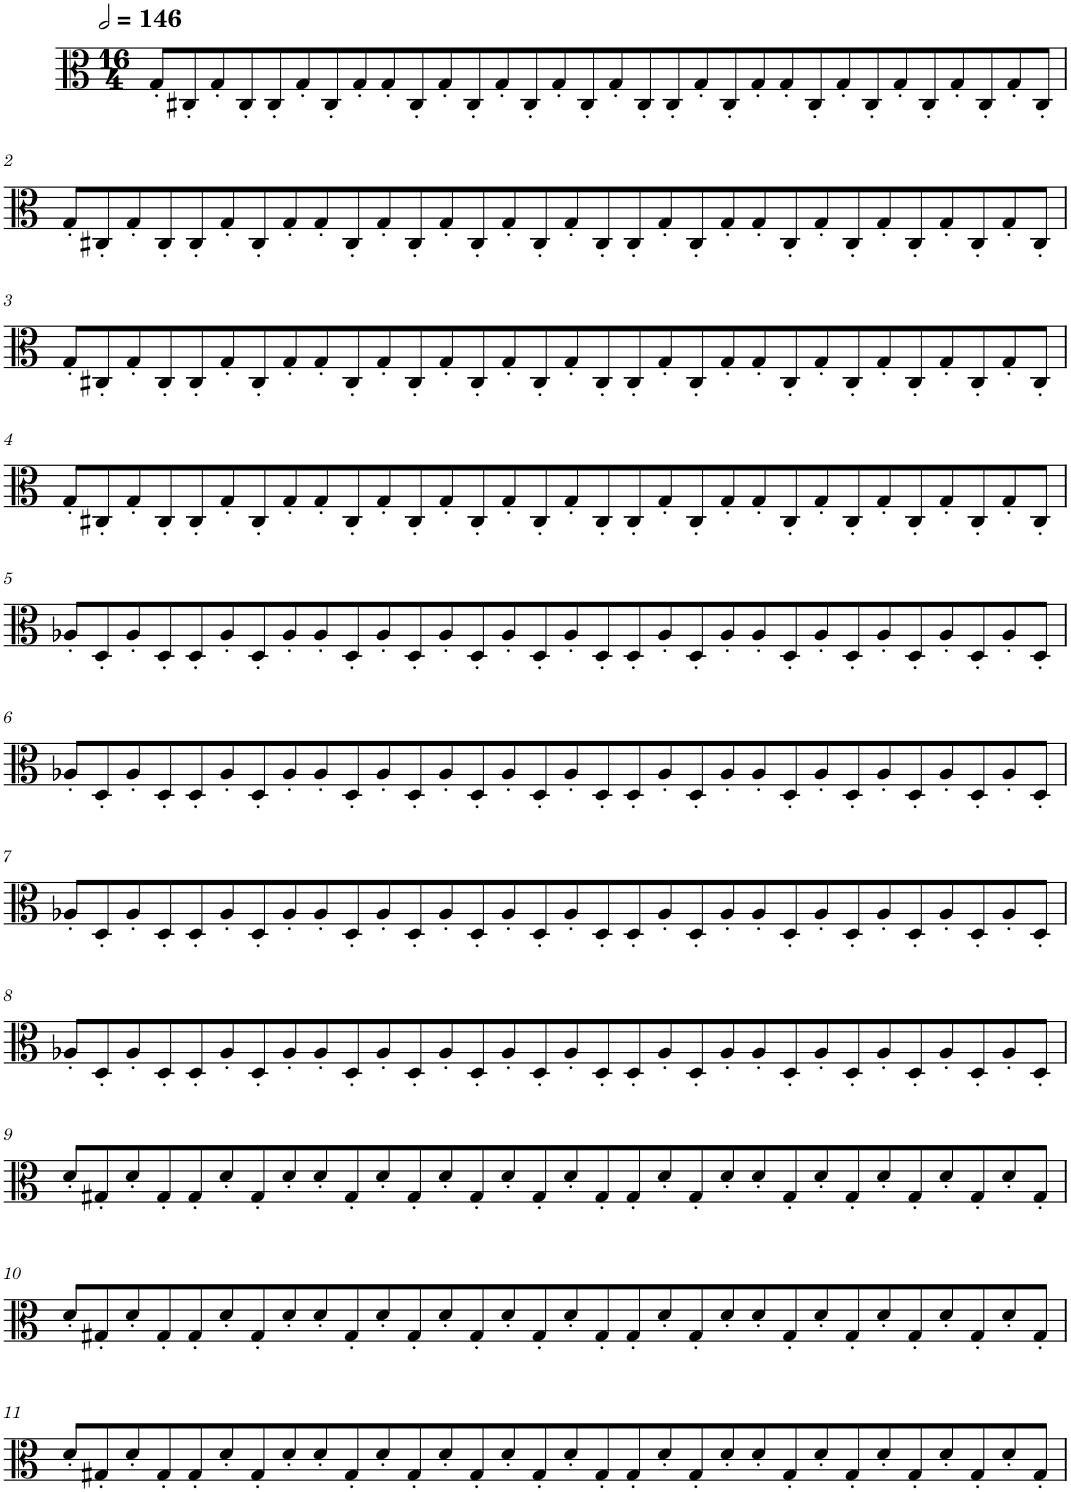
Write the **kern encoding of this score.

**kern
*part1
*staff1
*I"Viola
*I'Vla.
*clefC3
*k[]
*M16/4
*MM292
=1
8G'/L
8C#X'/
8G'/
8C#'/
8C#'/
8G'/
8C#'/
8G'/
8G'/
8C#'/
8G'/
8C#'/
8G'/
8C#'/
8G'/
8C#'/
8G'/
8C#'/
8C#'/
8G'/
8C#'/
8G'/
8G'/
8C#'/
8G'/
8C#'/
8G'/
8C#'/
8G'/
8C#'/
8G'/
8C#'/J
!!LO:LB:g=z
=2
8G'/L
8C#X'/
8G'/
8C#'/
8C#'/
8G'/
8C#'/
8G'/
8G'/
8C#'/
8G'/
8C#'/
8G'/
8C#'/
8G'/
8C#'/
8G'/
8C#'/
8C#'/
8G'/
8C#'/
8G'/
8G'/
8C#'/
8G'/
8C#'/
8G'/
8C#'/
8G'/
8C#'/
8G'/
8C#'/J
!!LO:LB:g=z
=3
8G'/L
8C#X'/
8G'/
8C#'/
8C#'/
8G'/
8C#'/
8G'/
8G'/
8C#'/
8G'/
8C#'/
8G'/
8C#'/
8G'/
8C#'/
8G'/
8C#'/
8C#'/
8G'/
8C#'/
8G'/
8G'/
8C#'/
8G'/
8C#'/
8G'/
8C#'/
8G'/
8C#'/
8G'/
8C#'/J
!!LO:LB:g=z
=4
8G'/L
8C#X'/
8G'/
8C#'/
8C#'/
8G'/
8C#'/
8G'/
8G'/
8C#'/
8G'/
8C#'/
8G'/
8C#'/
8G'/
8C#'/
8G'/
8C#'/
8C#'/
8G'/
8C#'/
8G'/
8G'/
8C#'/
8G'/
8C#'/
8G'/
8C#'/
8G'/
8C#'/
8G'/
8C#'/J
!!LO:LB:g=z
=5
8A-X'/L
8D'/
8A-'/
8D'/
8D'/
8A-'/
8D'/
8A-'/
8A-'/
8D'/
8A-'/
8D'/
8A-'/
8D'/
8A-'/
8D'/
8A-'/
8D'/
8D'/
8A-'/
8D'/
8A-'/
8A-'/
8D'/
8A-'/
8D'/
8A-'/
8D'/
8A-'/
8D'/
8A-'/
8D'/J
!!LO:LB:g=z
=6
8A-X'/L
8D'/
8A-'/
8D'/
8D'/
8A-'/
8D'/
8A-'/
8A-'/
8D'/
8A-'/
8D'/
8A-'/
8D'/
8A-'/
8D'/
8A-'/
8D'/
8D'/
8A-'/
8D'/
8A-'/
8A-'/
8D'/
8A-'/
8D'/
8A-'/
8D'/
8A-'/
8D'/
8A-'/
8D'/J
!!LO:LB:g=z
=7
8A-X'/L
8D'/
8A-'/
8D'/
8D'/
8A-'/
8D'/
8A-'/
8A-'/
8D'/
8A-'/
8D'/
8A-'/
8D'/
8A-'/
8D'/
8A-'/
8D'/
8D'/
8A-'/
8D'/
8A-'/
8A-'/
8D'/
8A-'/
8D'/
8A-'/
8D'/
8A-'/
8D'/
8A-'/
8D'/J
!!LO:LB:g=z
=8
8A-X'/L
8D'/
8A-'/
8D'/
8D'/
8A-'/
8D'/
8A-'/
8A-'/
8D'/
8A-'/
8D'/
8A-'/
8D'/
8A-'/
8D'/
8A-'/
8D'/
8D'/
8A-'/
8D'/
8A-'/
8A-'/
8D'/
8A-'/
8D'/
8A-'/
8D'/
8A-'/
8D'/
8A-'/
8D'/J
!!LO:LB:g=z
=9
8d'/L
8G#X'/
8d'/
8G#'/
8G#'/
8d'/
8G#'/
8d'/
8d'/
8G#'/
8d'/
8G#'/
8d'/
8G#'/
8d'/
8G#'/
8d'/
8G#'/
8G#'/
8d'/
8G#'/
8d'/
8d'/
8G#'/
8d'/
8G#'/
8d'/
8G#'/
8d'/
8G#'/
8d'/
8G#'/J
!!LO:LB:g=z
=10
8d'/L
8G#X'/
8d'/
8G#'/
8G#'/
8d'/
8G#'/
8d'/
8d'/
8G#'/
8d'/
8G#'/
8d'/
8G#'/
8d'/
8G#'/
8d'/
8G#'/
8G#'/
8d'/
8G#'/
8d'/
8d'/
8G#'/
8d'/
8G#'/
8d'/
8G#'/
8d'/
8G#'/
8d'/
8G#'/J
!!LO:LB:g=z
=11
8d'/L
8G#X'/
8d'/
8G#'/
8G#'/
8d'/
8G#'/
8d'/
8d'/
8G#'/
8d'/
8G#'/
8d'/
8G#'/
8d'/
8G#'/
8d'/
8G#'/
8G#'/
8d'/
8G#'/
8d'/
8d'/
8G#'/
8d'/
8G#'/
8d'/
8G#'/
8d'/
8G#'/
8d'/
8G#'/J
=
*-
